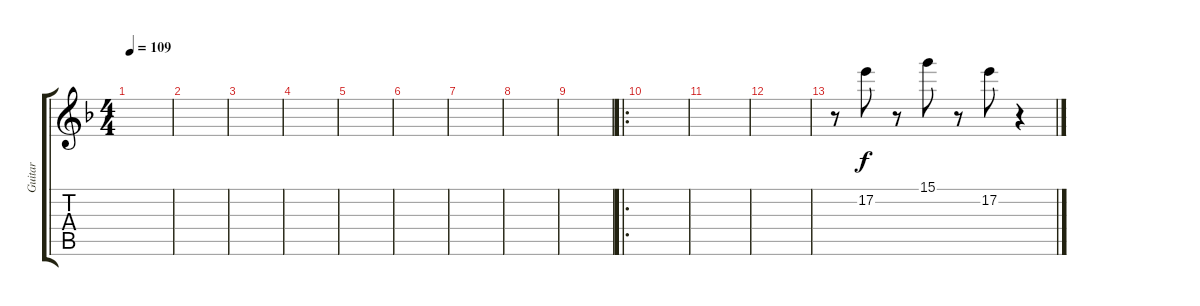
\track ("Guitar" "Guitar") {instrument acousticguitarsteel}
\staff {score tabs}
\tuning (E4 B3 G3 D3 A2 E2) {hide}
\ts (4 4)
\tempo 109
\clef g2
\ks f
|
|
|
|
|
|
|
|
|
\ro
|
|
|
r.8 17.2.8 r.8 15.1.8 r.8 17.2.8 r.4
